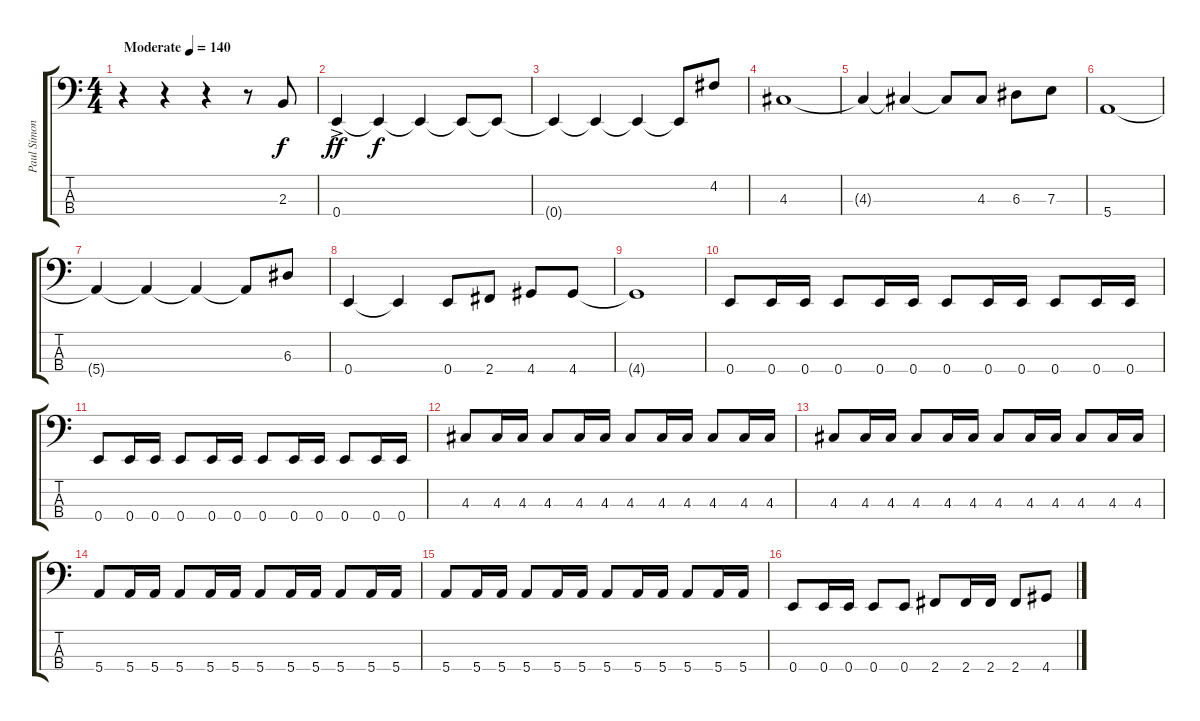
\track ("Paul Simonon" "Paul Simon") {instrument electricbassfinger}
\staff {score tabs}
\tuning (G2 D2 A1 E1) {hide}
\ts (4 4)
\tempo (140 "Moderate")
\clef f4
\ks c
r.4{dy f instrument electricbassfinger} r.4 r.4 r.8 2.3.8 |
0.4{ac}.4{dy ff} 0.4{t}.4{dy f} 0.4{t}.4 0.4{t}.8 0.4{t}.8 |
0.4{t}.4 0.4{t}.4 0.4{t}.4 0.4{t}.8 4.2.8 |
4.3.1 |
4.3{t}.4 4.3{t}.4 4.3{t}.8 4.3.8 6.3.8 7.3.8 |
5.4.1 |
5.4{t}.4 5.4{t}.4 5.4{t}.4 5.4{t}.8 6.3.8 |
0.4.4 0.4{t}.4 0.4.8 2.4.8 4.4.8 4.4.8 |
4.4{t}.1 |
0.4.8 0.4.16 0.4.16 0.4.8 0.4.16 0.4.16 0.4.8 0.4.16 0.4.16 0.4.8 0.4.16 0.4.16 |
0.4.8 0.4.16 0.4.16 0.4.8 0.4.16 0.4.16 0.4.8 0.4.16 0.4.16 0.4.8 0.4.16 0.4.16 |
4.3.8 4.3.16 4.3.16 4.3.8 4.3.16 4.3.16 4.3.8 4.3.16 4.3.16 4.3.8 4.3.16 4.3.16 |
4.3.8 4.3.16 4.3.16 4.3.8 4.3.16 4.3.16 4.3.8 4.3.16 4.3.16 4.3.8 4.3.16 4.3.16 |
5.4.8 5.4.16 5.4.16 5.4.8 5.4.16 5.4.16 5.4.8 5.4.16 5.4.16 5.4.8 5.4.16 5.4.16 |
5.4.8 5.4.16 5.4.16 5.4.8 5.4.16 5.4.16 5.4.8 5.4.16 5.4.16 5.4.8 5.4.16 5.4.16 |
0.4.8 0.4.16 0.4.16 0.4.8 0.4.8 2.4.8 2.4.16 2.4.16 2.4.8 4.4.8
